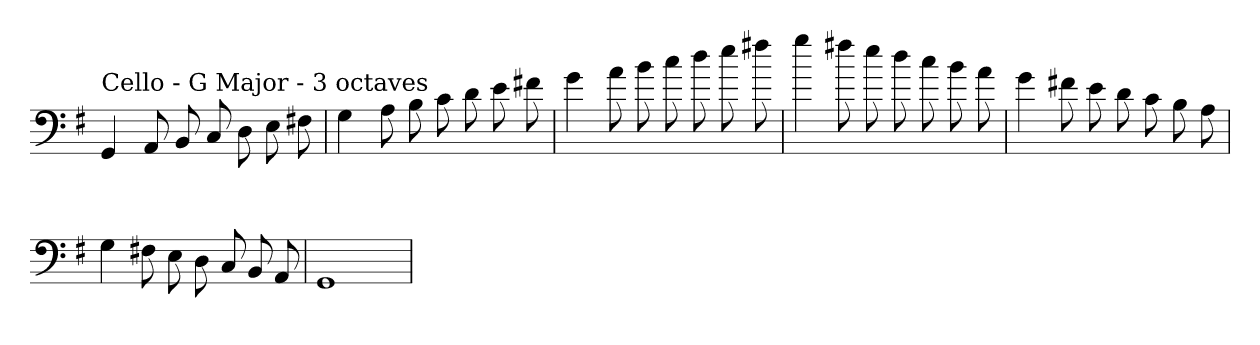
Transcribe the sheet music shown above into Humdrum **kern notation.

**kern
*part1
*staff1
*clefF4
*k[f#]
*G:
=
!LO:TX:a:t=Cello - G Major - 3 octaves
4GG
8AA
8BB
8C
8D
8E
8F#X
=
4G
8A
8B
8c
8d
8e
8f#X
=
4g
8a
8b
8cc
8dd
8ee
8ff#X
=
4gg
8ff#X
8ee
8dd
8cc
8b
8a
=
4g
8f#X
8e
8d
8c
8B
8A
=
4G
8F#X
8E
8D
8C
8BB
8AA
=
1GG
=
*-
